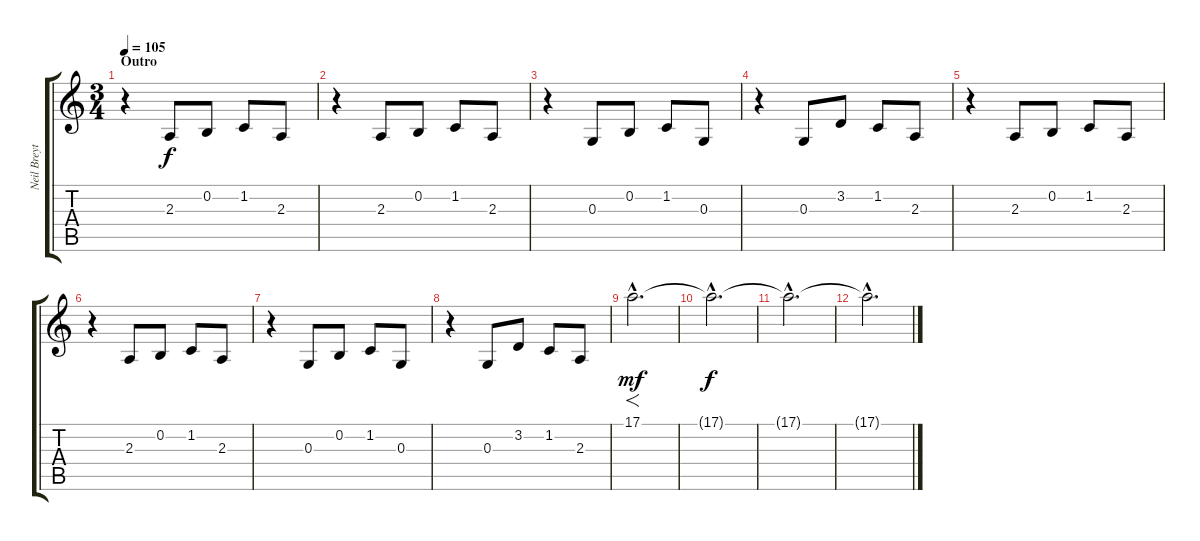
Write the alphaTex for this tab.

\track ("Neil Breytenbach (Keyboards/Strings)" "Neil Breyt") {instrument viola}
\staff {score tabs}
\tuning (E4 B3 G3 D3 A2 E2) {hide}
\ts (3 4)
\section ("" "Outro")
\tempo 105
\clef g2
\ks c
r.4{dy f} 2.3.8 0.2.8 1.2.8 2.3.8 |
r.4 2.3.8 0.2.8 1.2.8 2.3.8 |
r.4 0.3.8 0.2.8 1.2.8 0.3.8 |
r.4 0.3.8 3.2.8 1.2.8 2.3.8 |
r.4 2.3.8 0.2.8 1.2.8 2.3.8 |
r.4 2.3.8 0.2.8 1.2.8 2.3.8 |
r.4 0.3.8 0.2.8 1.2.8 0.3.8 |
r.4 0.3.8 3.2.8 1.2.8 2.3.8 |
17.1{hac}.2{f d dy mf} |
17.1{hac t}.2{d dy f} |
17.1{hac t}.2{d} |
17.1{hac t}.2{d}
